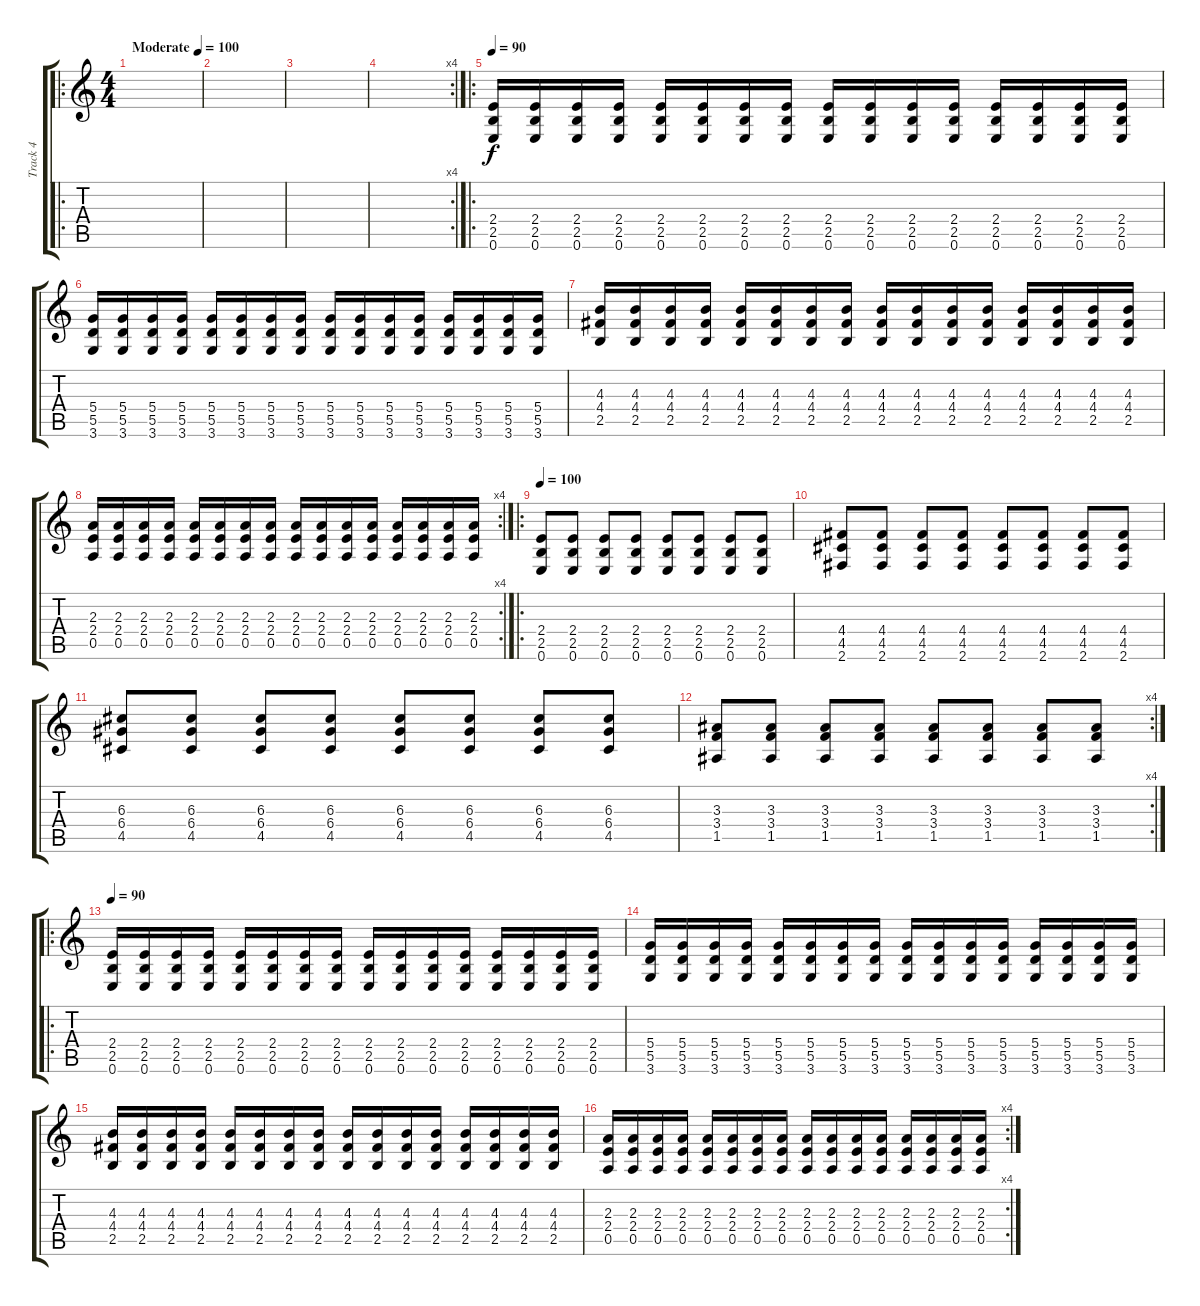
\track ("Track 4" "Track 4") {instrument distortionguitar}
\staff {score tabs}
\tuning (E4 B3 G3 D3 A2 E2) {hide}
\ro
\ts (4 4)
\tempo (100 "Moderate")
\clef g2
\ks c
|
|
|
\rc 4
|
\ro
\tempo 90
(2.4 2.5 0.6).16 (2.4 2.5 0.6).16 (2.4 2.5 0.6).16 (2.4 2.5 0.6).16 (2.4 2.5 0.6).16 (2.4 2.5 0.6).16 (2.4 2.5 0.6).16 (2.4 2.5 0.6).16 (2.4 2.5 0.6).16 (2.4 2.5 0.6).16 (2.4 2.5 0.6).16 (2.4 2.5 0.6).16 (2.4 2.5 0.6).16 (2.4 2.5 0.6).16 (2.4 2.5 0.6).16 (2.4 2.5 0.6).16 |
(5.4 5.5 3.6).16 (5.4 5.5 3.6).16 (5.4 5.5 3.6).16 (5.4 5.5 3.6).16 (5.4 5.5 3.6).16 (5.4 5.5 3.6).16 (5.4 5.5 3.6).16 (5.4 5.5 3.6).16 (5.4 5.5 3.6).16 (5.4 5.5 3.6).16 (5.4 5.5 3.6).16 (5.4 5.5 3.6).16 (5.4 5.5 3.6).16 (5.4 5.5 3.6).16 (5.4 5.5 3.6).16 (5.4 5.5 3.6).16 |
(4.3 4.4 2.5).16 (4.3 4.4 2.5).16 (4.3 4.4 2.5).16 (4.3 4.4 2.5).16 (4.3 4.4 2.5).16 (4.3 4.4 2.5).16 (4.3 4.4 2.5).16 (4.3 4.4 2.5).16 (4.3 4.4 2.5).16 (4.3 4.4 2.5).16 (4.3 4.4 2.5).16 (4.3 4.4 2.5).16 (4.3 4.4 2.5).16 (4.3 4.4 2.5).16 (4.3 4.4 2.5).16 (4.3 4.4 2.5).16 |
\rc 4
(2.3 2.4 0.5).16 (2.3 2.4 0.5).16 (2.3 2.4 0.5).16 (2.3 2.4 0.5).16 (2.3 2.4 0.5).16 (2.3 2.4 0.5).16 (2.3 2.4 0.5).16 (2.3 2.4 0.5).16 (2.3 2.4 0.5).16 (2.3 2.4 0.5).16 (2.3 2.4 0.5).16 (2.3 2.4 0.5).16 (2.3 2.4 0.5).16 (2.3 2.4 0.5).16 (2.3 2.4 0.5).16 (2.3 2.4 0.5).16 |
\ro
\tempo 100
(2.4 2.5 0.6).8 (2.4 2.5 0.6).8 (2.4 2.5 0.6).8 (2.4 2.5 0.6).8 (2.4 2.5 0.6).8 (2.4 2.5 0.6).8 (2.4 2.5 0.6).8 (2.4 2.5 0.6).8 |
(4.4 4.5 2.6).8 (4.4 4.5 2.6).8 (4.4 4.5 2.6).8 (4.4 4.5 2.6).8 (4.4 4.5 2.6).8 (4.4 4.5 2.6).8 (4.4 4.5 2.6).8 (4.4 4.5 2.6).8 |
(6.3 6.4 4.5).8 (6.3 6.4 4.5).8 (6.3 6.4 4.5).8 (6.3 6.4 4.5).8 (6.3 6.4 4.5).8 (6.3 6.4 4.5).8 (6.3 6.4 4.5).8 (6.3 6.4 4.5).8 |
\rc 4
(3.3 3.4 1.5).8 (3.3 3.4 1.5).8 (3.3 3.4 1.5).8 (3.3 3.4 1.5).8 (3.3 3.4 1.5).8 (3.3 3.4 1.5).8 (3.3 3.4 1.5).8 (3.3 3.4 1.5).8 |
\ro
\tempo 90
(2.4 2.5 0.6).16 (2.4 2.5 0.6).16 (2.4 2.5 0.6).16 (2.4 2.5 0.6).16 (2.4 2.5 0.6).16 (2.4 2.5 0.6).16 (2.4 2.5 0.6).16 (2.4 2.5 0.6).16 (2.4 2.5 0.6).16 (2.4 2.5 0.6).16 (2.4 2.5 0.6).16 (2.4 2.5 0.6).16 (2.4 2.5 0.6).16 (2.4 2.5 0.6).16 (2.4 2.5 0.6).16 (2.4 2.5 0.6).16 |
(5.4 5.5 3.6).16 (5.4 5.5 3.6).16 (5.4 5.5 3.6).16 (5.4 5.5 3.6).16 (5.4 5.5 3.6).16 (5.4 5.5 3.6).16 (5.4 5.5 3.6).16 (5.4 5.5 3.6).16 (5.4 5.5 3.6).16 (5.4 5.5 3.6).16 (5.4 5.5 3.6).16 (5.4 5.5 3.6).16 (5.4 5.5 3.6).16 (5.4 5.5 3.6).16 (5.4 5.5 3.6).16 (5.4 5.5 3.6).16 |
(4.3 4.4 2.5).16 (4.3 4.4 2.5).16 (4.3 4.4 2.5).16 (4.3 4.4 2.5).16 (4.3 4.4 2.5).16 (4.3 4.4 2.5).16 (4.3 4.4 2.5).16 (4.3 4.4 2.5).16 (4.3 4.4 2.5).16 (4.3 4.4 2.5).16 (4.3 4.4 2.5).16 (4.3 4.4 2.5).16 (4.3 4.4 2.5).16 (4.3 4.4 2.5).16 (4.3 4.4 2.5).16 (4.3 4.4 2.5).16 |
\rc 4
(2.3 2.4 0.5).16 (2.3 2.4 0.5).16 (2.3 2.4 0.5).16 (2.3 2.4 0.5).16 (2.3 2.4 0.5).16 (2.3 2.4 0.5).16 (2.3 2.4 0.5).16 (2.3 2.4 0.5).16 (2.3 2.4 0.5).16 (2.3 2.4 0.5).16 (2.3 2.4 0.5).16 (2.3 2.4 0.5).16 (2.3 2.4 0.5).16 (2.3 2.4 0.5).16 (2.3 2.4 0.5).16 (2.3 2.4 0.5).16
